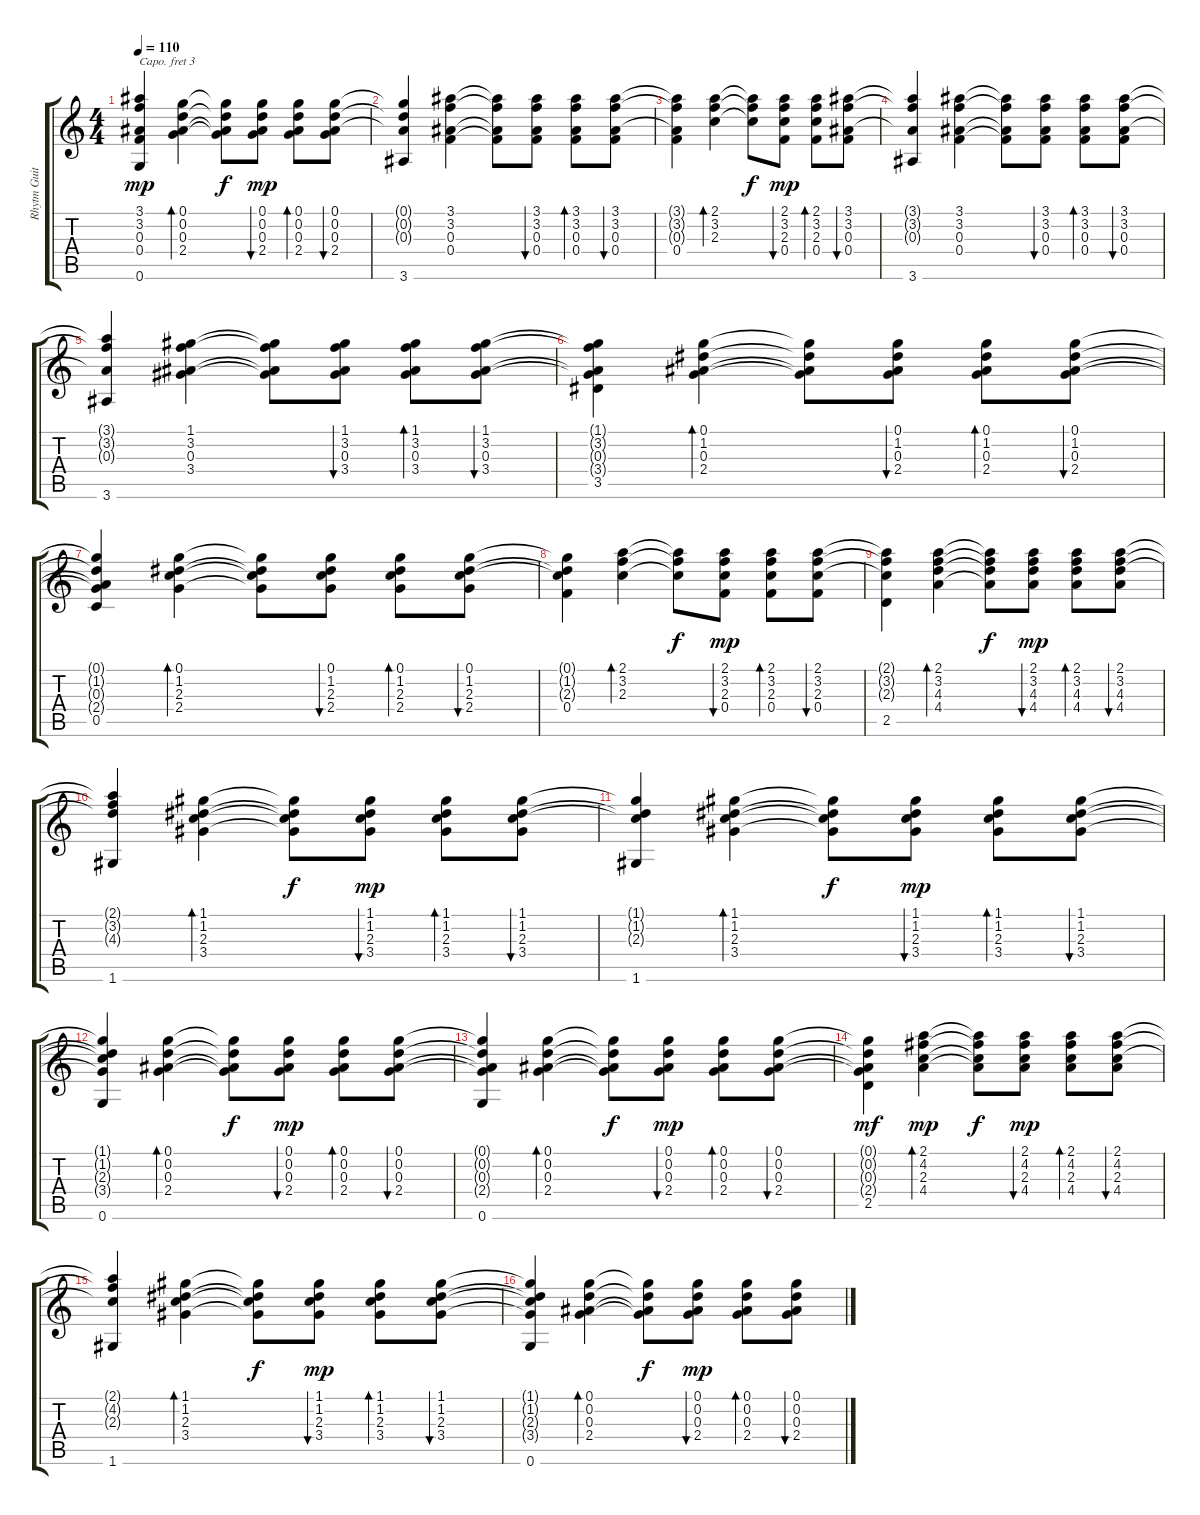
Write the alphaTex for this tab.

\track ("Rhytm Guitar" "Rhytm Guit") {instrument acousticguitarsteel}
\staff {score tabs}
\capo 3
\tuning (E4 B3 G3 D3 A2 E2) {hide}
\ts (4 4)
\tempo 110
\clef g2
\ks c
(3.1{t} 3.2{t} 0.3{t} 0.4{t} 0.6).4{dy mp} (0.1 0.2 0.3 2.4).4{bd 30} (0.1{t} 0.2{t} 0.3{t} 2.4{t}).8{dy f} (0.1 0.2 0.3 2.4).8{bu 30 dy mp} (0.1 0.2 0.3 2.4).8{bd 30} (0.1 0.2 0.3 2.4).8{bu 30} |
(0.1{t} 0.2{t} 0.3{t} 3.6).4 (3.1 3.2 0.3 0.4).4 (3.1{t} 3.2{t} 0.3{t} 0.4{t}).8 (3.1 3.2 0.3 0.4).8{bu 30} (3.1 3.2 0.3 0.4).8{bd 30} (3.1 3.2 0.3 0.4).8{bu 30} |
(3.1{t} 3.2{t} 0.3{t} 0.4).4 (2.1 3.2 2.3).4{bd 30} (2.1{t} 3.2{t} 2.3{t}).8{dy f} (2.1 3.2 2.3 0.4).8{bu 30 dy mp} (2.1 3.2 2.3 0.4).8{bd 30} (3.1 3.2 0.3 0.4).8{bu 30} |
(3.1{t} 3.2{t} 0.3{t} 3.6).4 (3.1 3.2 0.3 0.4).4 (3.1{t} 3.2{t} 0.3{t} 0.4{t}).8 (3.1 3.2 0.3 0.4).8{bu 30} (3.1 3.2 0.3 0.4).8{bd 30} (3.1 3.2 0.3 0.4).8{bu 30} |
(3.1{t} 3.2{t} 0.3{t} 3.6).4 (1.1 3.2 0.3 3.4).4 (1.1{t} 3.2{t} 0.3{t} 3.4{t}).8 (1.1 3.2 0.3 3.4).8{bu 30} (1.1 3.2 0.3 3.4).8{bd 30} (1.1 3.2 0.3 3.4).8{bu 30} |
(1.1{t} 3.2{t} 0.3{t} 3.4{t} 3.5).4 (0.1 1.2 0.3 2.4).4{bd 30} (0.1{t} 1.2{t} 0.3{t} 2.4{t}).8 (0.1 1.2 0.3 2.4).8{bu 30} (0.1 1.2 0.3 2.4).8{bd 30} (0.1 1.2 0.3 2.4).8{bu 30} |
(0.1{t} 1.2{t} 0.3{t} 2.4{t} 0.5).4 (0.1 1.2 2.3 2.4).4{bd 30} (0.1{t} 1.2{t} 2.3{t} 2.4{t}).8 (0.1 1.2 2.3 2.4).8{bu 30} (0.1 1.2 2.3 2.4).8{bd 30} (0.1 1.2 2.3 2.4).8{bu 30} |
(0.1{t} 1.2{t} 2.3{t} 0.4).4 (2.1 3.2 2.3).4{bd 30} (2.1{t} 3.2{t} 2.3{t}).8{dy f} (2.1 3.2 2.3 0.4).8{bu 30 dy mp} (2.1 3.2 2.3 0.4).8{bd 30} (2.1 3.2 2.3 0.4).8{bu 30} |
(2.1{t} 3.2{t} 2.3{t} 2.5).4 (2.1 3.2 4.3 4.4).4{bd 30} (2.1{t} 3.2{t} 4.3{t} 4.4{t}).8{dy f} (2.1 3.2 4.3 4.4).8{bu 30 dy mp} (2.1 3.2 4.3 4.4).8{bd 30} (2.1 3.2 4.3 4.4).8{bu 30} |
(2.1{t} 3.2{t} 4.3{t} 1.6).4 (1.1 1.2 2.3 3.4).4{bd 30} (1.1{t} 1.2{t} 2.3{t} 3.4{t}).8{dy f} (1.1 1.2 2.3 3.4).8{bu 30 dy mp} (1.1 1.2 2.3 3.4).8{bd 30} (1.1 1.2 2.3 3.4).8{bu 30} |
(1.1{t} 1.2{t} 2.3{t} 1.6).4 (1.1 1.2 2.3 3.4).4{bd 30} (1.1{t} 1.2{t} 2.3{t} 3.4{t}).8{dy f} (1.1 1.2 2.3 3.4).8{bu 30 dy mp} (1.1 1.2 2.3 3.4).8{bd 30} (1.1 1.2 2.3 3.4).8{bu 30} |
(1.1{t} 1.2{t} 2.3{t} 3.4{t} 0.6).4 (0.1 0.2 0.3 2.4).4{bd 30} (0.1{t} 0.2{t} 0.3{t} 2.4{t}).8{dy f} (0.1 0.2 0.3 2.4).8{bu 30 dy mp} (0.1 0.2 0.3 2.4).8{bd 30} (0.1 0.2 0.3 2.4).8{bu 30} |
(0.1{t} 0.2{t} 0.3{t} 2.4{t} 0.6).4 (0.1 0.2 0.3 2.4).4{bd 30} (0.1{t} 0.2{t} 0.3{t} 2.4{t}).8{dy f} (0.1 0.2 0.3 2.4).8{bu 30 dy mp} (0.1 0.2 0.3 2.4).8{bd 30} (0.1 0.2 0.3 2.4).8{bu 30} |
(0.1{t} 0.2{t} 0.3{t} 2.4{t} 2.5).4{dy mf} (2.1 4.2 2.3 4.4).4{bd 30 dy mp} (2.1{t} 4.2{t} 2.3{t} 4.4{t}).8{dy f} (2.1 4.2 2.3 4.4).8{bu 30 dy mp} (2.1 4.2 2.3 4.4).8{bd 30} (2.1 4.2 2.3 4.4).8{bu 30} |
(2.1{t} 4.2{t} 2.3{t} 1.6).4 (1.1 1.2 2.3 3.4).4{bd 30} (1.1{t} 1.2{t} 2.3{t} 3.4{t}).8{dy f} (1.1 1.2 2.3 3.4).8{bu 30 dy mp} (1.1 1.2 2.3 3.4).8{bd 30} (1.1 1.2 2.3 3.4).8{bu 30} |
(1.1{t} 1.2{t} 2.3{t} 3.4{t} 0.6).4 (0.1 0.2 0.3 2.4).4{bd 30} (0.1{t} 0.2{t} 0.3{t} 2.4{t}).8{dy f} (0.1 0.2 0.3 2.4).8{bu 30 dy mp} (0.1 0.2 0.3 2.4).8{bd 30} (0.1 0.2 0.3 2.4).8{bu 30}
